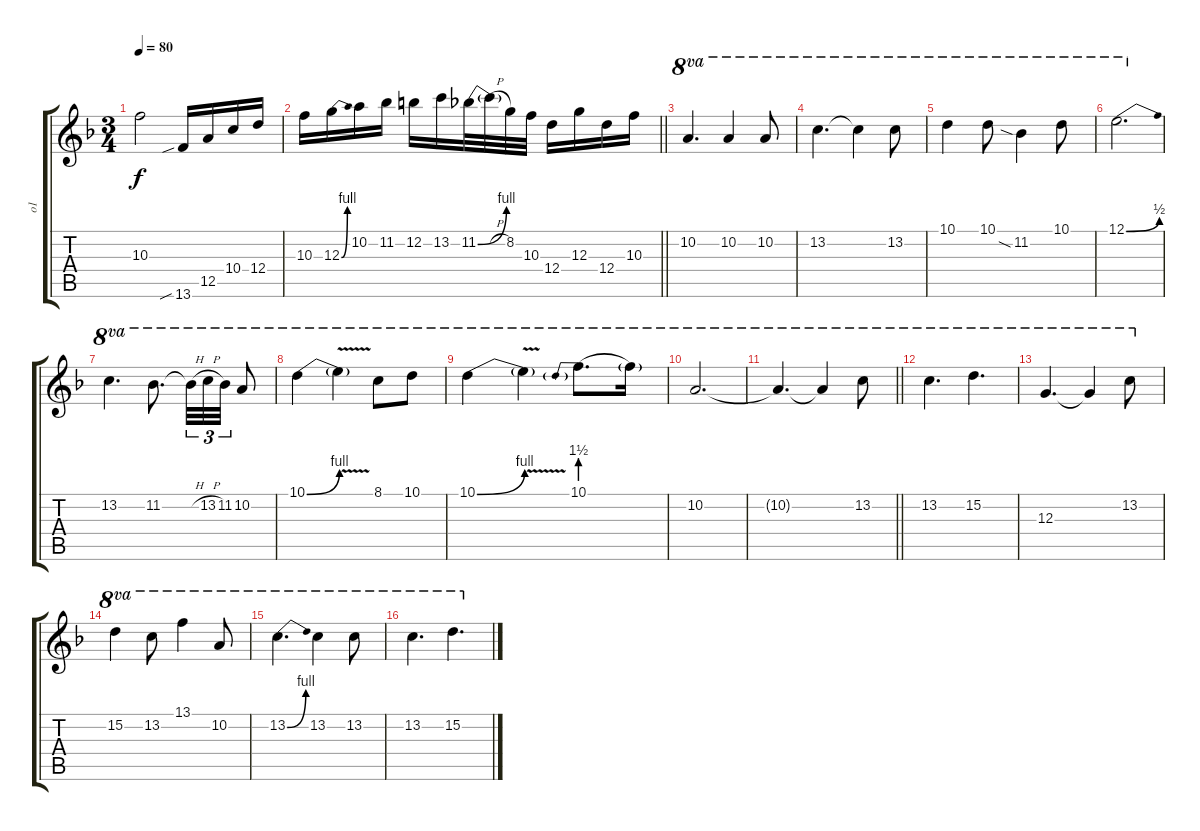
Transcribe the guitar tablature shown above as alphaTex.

\track ("o1" "o1") {instrument overdrivenguitar}
\staff {score tabs}
\tuning (E4 B3 G3 D3 A2 E2) {hide}
\ts (3 4)
\tempo 80
\clef g2
\ks f
10.3.2{dy f} 13.6{sib}.16 12.5.16 10.4.16 12.4.16 |
\barLineRight lightlight
10.3.16 12.3{be (bend 0 0 60 4)}.16 10.2.16 11.2.16 12.2.16 13.2.16 11.2{be (bend 0 0 60 4)}.32 11.2{h t}.32 8.2.32 10.3.32 12.4.16 12.3.16 12.4.16 10.3.16 |
10.2.4{d ot 8va} 10.2.4{ot 8va} 10.2.8{ot 8va} |
13.2.4{d ot 8va} 13.2{t}.4{ot 8va} 13.2.8{ot 8va} |
10.1.4{ot 8va} 10.1.8{ot 8va} 11.2{sia}.4{ot 8va} 10.1.8{ot 8va} |
12.1{be (bend 0 0 60 2)}.2{d ot 8va} |
13.2.4{d ot 8va} 11.2.8{d ot 8va} 11.2{h t}.32{tu (3 2) ot 8va} 13.2{h}.32{tu (3 2) ot 8va} 11.2.32{tu (3 2) ot 8va} 10.2.8{ot 8va} |
10.1{be (bend 0 0 60 4)}.4{ot 8va} 10.1{v t}.4{ot 8va} 8.1.8{ot 8va} 10.1.8{ot 8va} |
10.1{be (bend 0 0 60 4)}.4{ot 8va} 10.1{v t}.4{ot 8va} 10.1{be (prebend 0 6 60 6)}.8{d ot 8va} 10.1{t}.16{ot 8va} |
10.2.2{d ot 8va} |
\barLineRight lightlight
10.2{t}.4{d ot 8va} 10.2{t}.4{ot 8va} 13.2.8{ot 8va} |
13.2.4{d ot 8va} 15.2.4{d ot 8va} |
12.3.4{d ot 8va} 12.3{t}.4{ot 8va} 13.2.8{ot 8va} |
15.2.4{ot 8va} 13.2.8{ot 8va} 13.1.4{ot 8va} 10.2.8{ot 8va} |
13.2{be (bend 0 0 60 4)}.4{d ot 8va} 13.2.4{ot 8va} 13.2.8{ot 8va} |
13.2.4{d ot 8va} 15.2.4{d ot 8va}
